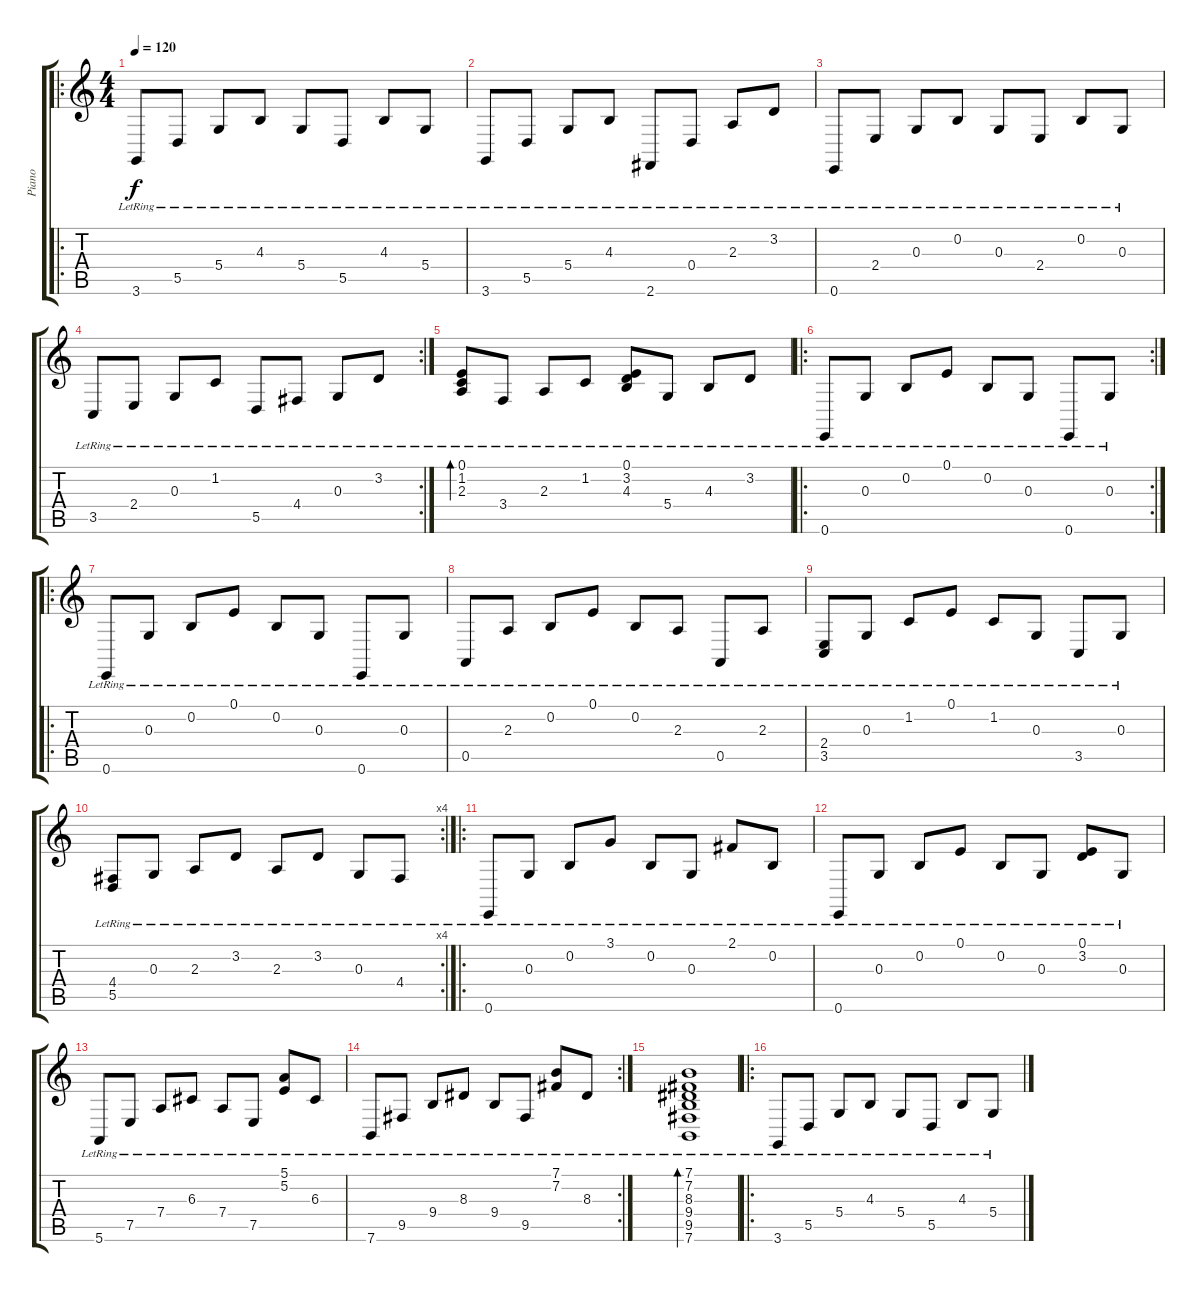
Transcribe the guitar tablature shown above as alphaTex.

\track ("Piano" "Piano") {instrument acousticgrandpiano}
\staff {score tabs}
\tuning (E4 B3 G3 D3 A2 E2) {hide}
\ro
\ts (4 4)
\tempo 120
\clef g2
\ks c
3.6{lr}.8{dy f instrument acousticgrandpiano} 5.5{lr}.8 5.4{lr}.8 4.3{lr}.8 5.4{lr}.8 5.5{lr}.8 4.3{lr}.8 5.4{lr}.8 |
3.6{lr}.8 5.5{lr}.8 5.4{lr}.8 4.3{lr}.8 2.6{lr}.8 0.4{lr}.8 2.3{lr}.8 3.2{lr}.8 |
0.6{lr}.8 2.4{lr}.8 0.3{lr}.8 0.2{lr}.8 0.3{lr}.8 2.4{lr}.8 0.2{lr}.8 0.3{lr}.8 |
\rc 2
3.5{lr}.8 2.4{lr}.8 0.3{lr}.8 1.2{lr}.8 5.5{lr}.8 4.4{lr}.8 0.3{lr}.8 3.2{lr}.8 |
(0.1{lr} 1.2{lr} 2.3{lr}).8{bd 240} 3.4{lr}.8 2.3{lr}.8 1.2{lr}.8 (0.1{lr} 3.2{lr} 4.3{lr}).8 5.4{lr}.8 4.3{lr}.8 3.2{lr}.8 |
\ro
\rc 2
0.6{lr}.8 0.3{lr}.8 0.2{lr}.8 0.1{lr}.8 0.2{lr}.8 0.3{lr}.8 0.6{lr}.8 0.3{lr}.8 |
\ro
0.6{lr}.8 0.3{lr}.8 0.2{lr}.8 0.1{lr}.8 0.2{lr}.8 0.3{lr}.8 0.6{lr}.8 0.3{lr}.8 |
0.5{lr}.8 2.3{lr}.8 0.2{lr}.8 0.1{lr}.8 0.2{lr}.8 2.3{lr}.8 0.5{lr}.8 2.3{lr}.8 |
(2.4{lr} 3.5{lr}).8 0.3{lr}.8 1.2{lr}.8 0.1{lr}.8 1.2{lr}.8 0.3{lr}.8 3.5{lr}.8 0.3{lr}.8 |
\rc 4
(4.4{lr} 5.5{lr}).8 0.3{lr}.8 2.3{lr}.8 3.2{lr}.8 2.3{lr}.8 3.2{lr}.8 0.3{lr}.8 4.4{lr}.8 |
\ro
0.6{lr}.8 0.3{lr}.8 0.2{lr}.8 3.1{lr}.8 0.2{lr}.8 0.3{lr}.8 2.1{lr}.8 0.2{lr}.8 |
0.6{lr}.8 0.3{lr}.8 0.2{lr}.8 0.1{lr}.8 0.2{lr}.8 0.3{lr}.8 (0.1{lr} 3.2{lr}).8 0.3{lr}.8 |
5.6{lr}.8 7.5{lr}.8 7.4{lr}.8 6.3{lr}.8 7.4{lr}.8 7.5{lr}.8 (5.1{lr} 5.2{lr}).8 6.3{lr}.8 |
\rc 2
7.6{lr}.8 9.5{lr}.8 9.4{lr}.8 8.3{lr}.8 9.4{lr}.8 9.5{lr}.8 (7.1{lr} 7.2{lr}).8 8.3{lr}.8 |
(7.1{lr} 7.2{lr} 8.3{lr} 9.4{lr} 9.5{lr} 7.6{lr}).1{bd 240} |
\ro
3.6{lr}.8 5.5{lr}.8 5.4{lr}.8 4.3{lr}.8 5.4{lr}.8 5.5{lr}.8 4.3{lr}.8 5.4{lr}.8
